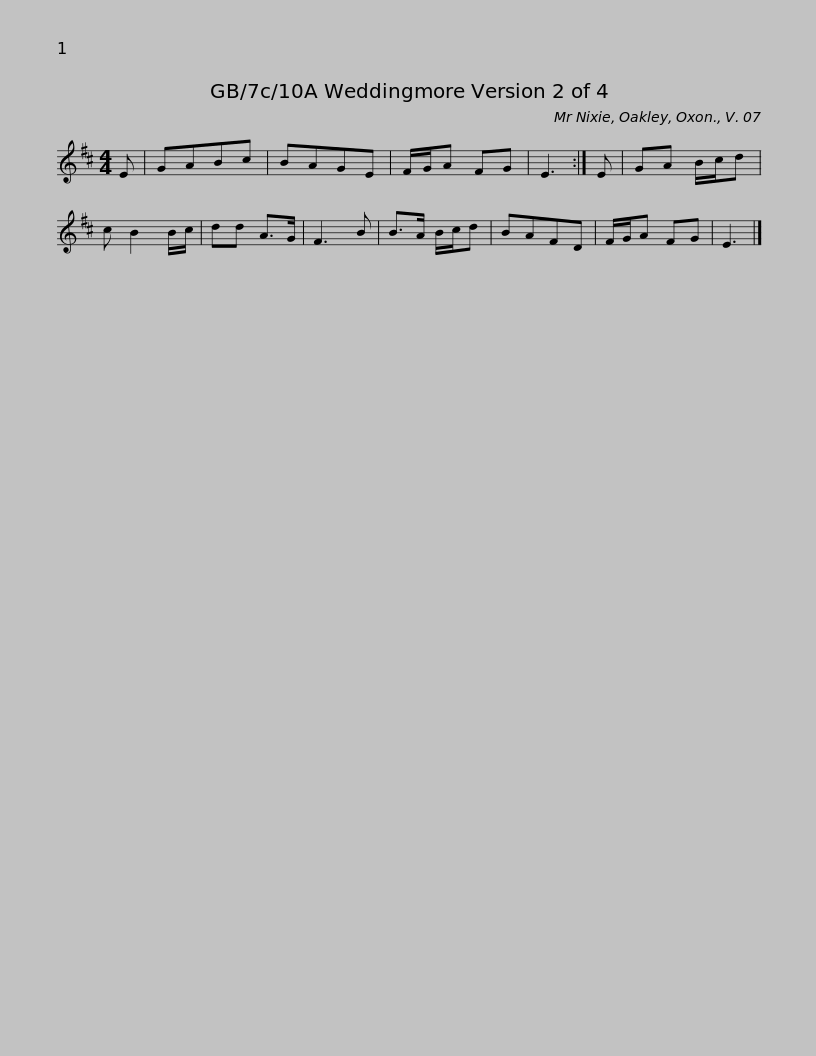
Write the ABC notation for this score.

X:1
L:1/8
M:4/4
I:linebreak $
K:D
V:1 treble
V:1
 E | GABc | BAGE | F/G/A FG | E3 :| %5
 E | GA B/c/d |$ c B2 B/c/ | dd A>G | F3 B | %10
 B>A B/c/d | BAFD | F/G/A FG | E3 |] %14
